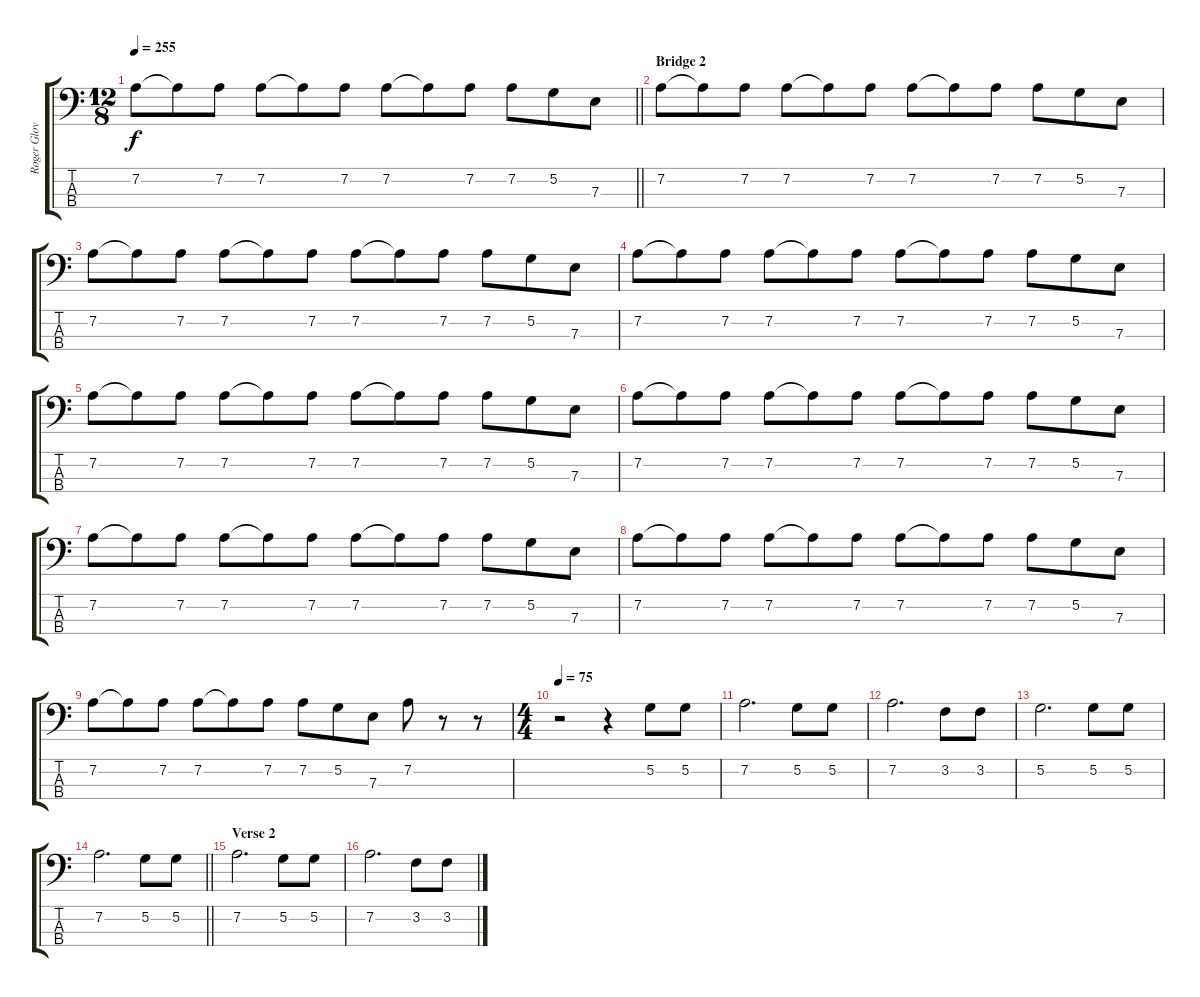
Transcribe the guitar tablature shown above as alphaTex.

\track ("Roger Glover" "Roger Glov") {instrument electricbassfinger}
\staff {score tabs}
\tuning (G2 D2 A1 E1) {hide}
\ts (12 8)
\tempo 255
\clef f4
\barLineRight lightlight
\ks c
7.2.8{dy f} 7.2{t}.8 7.2.8 7.2.8 7.2{t}.8 7.2.8 7.2.8 7.2{t}.8 7.2.8 7.2.8 5.2.8 7.3.8 |
\section ("" "Bridge 2")
7.2.8 7.2{t}.8 7.2.8 7.2.8 7.2{t}.8 7.2.8 7.2.8 7.2{t}.8 7.2.8 7.2.8 5.2.8 7.3.8 |
7.2.8 7.2{t}.8 7.2.8 7.2.8 7.2{t}.8 7.2.8 7.2.8 7.2{t}.8 7.2.8 7.2.8 5.2.8 7.3.8 |
7.2.8 7.2{t}.8 7.2.8 7.2.8 7.2{t}.8 7.2.8 7.2.8 7.2{t}.8 7.2.8 7.2.8 5.2.8 7.3.8 |
7.2.8 7.2{t}.8 7.2.8 7.2.8 7.2{t}.8 7.2.8 7.2.8 7.2{t}.8 7.2.8 7.2.8 5.2.8 7.3.8 |
7.2.8 7.2{t}.8 7.2.8 7.2.8 7.2{t}.8 7.2.8 7.2.8 7.2{t}.8 7.2.8 7.2.8 5.2.8 7.3.8 |
7.2.8 7.2{t}.8 7.2.8 7.2.8 7.2{t}.8 7.2.8 7.2.8 7.2{t}.8 7.2.8 7.2.8 5.2.8 7.3.8 |
7.2.8 7.2{t}.8 7.2.8 7.2.8 7.2{t}.8 7.2.8 7.2.8 7.2{t}.8 7.2.8 7.2.8 5.2.8 7.3.8 |
7.2.8 7.2{t}.8 7.2.8 7.2.8 7.2{t}.8 7.2.8 7.2.8 5.2.8 7.3.8 7.2.8 r.8 r.8 |
\ts (4 4)
\tempo 75
r.2 r.4 5.2.8 5.2.8 |
7.2.2{d} 5.2.8 5.2.8 |
7.2.2{d} 3.2.8 3.2.8 |
5.2.2{d} 5.2.8 5.2.8 |
\barLineRight lightlight
7.2.2{d} 5.2.8 5.2.8 |
\section ("" "Verse 2")
7.2.2{d} 5.2.8 5.2.8 |
7.2.2{d} 3.2.8 3.2.8
